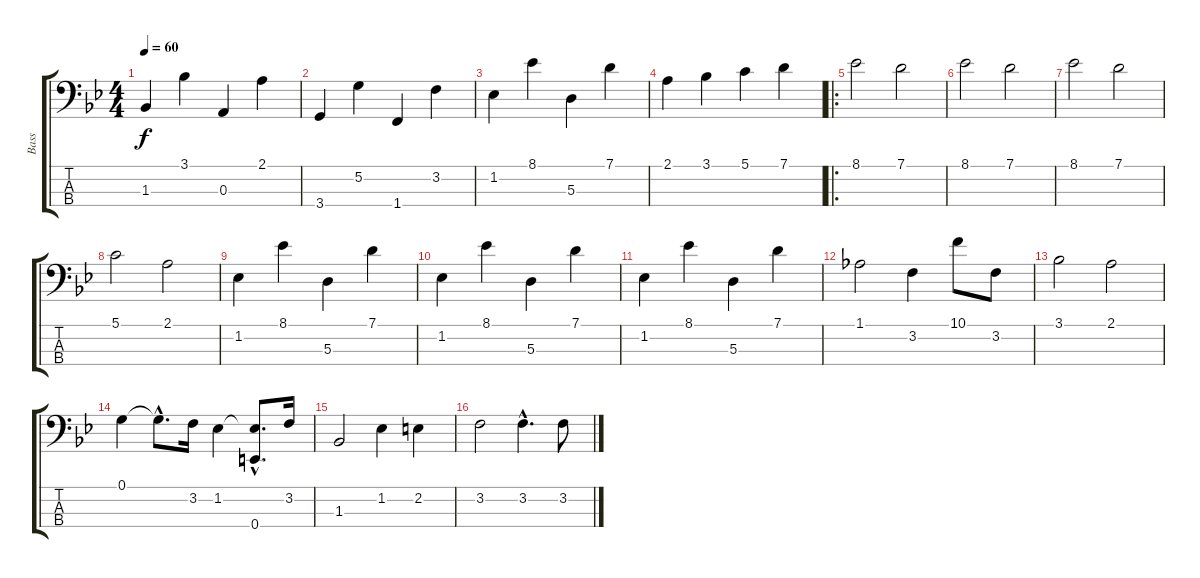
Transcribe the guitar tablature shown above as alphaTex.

\track ("Bass" "Bass") {instrument electricbassfinger}
\staff {score tabs}
\tuning (G2 D2 A1 E1) {hide}
\ts (4 4)
\tempo 60
\clef f4
\ks bb
1.3.4{dy f instrument electricbassfinger} 3.1.4 0.3.4 2.1.4 |
3.4.4 5.2.4 1.4.4 3.2.4 |
1.2.4 8.1.4 5.3.4 7.1.4 |
2.1.4 3.1.4 5.1.4 7.1.4 |
\ro
8.1.2 7.1.2 |
8.1.2 7.1.2 |
8.1.2 7.1.2 |
5.1.2 2.1.2 |
1.2.4 8.1.4 5.3.4 7.1.4 |
1.2.4 8.1.4 5.3.4 7.1.4 |
1.2.4 8.1.4 5.3.4 7.1.4 |
1.1.2 3.2.4 10.1.8 3.2.8 |
3.1.2 2.1.2 |
0.1.4 0.1{hac t}.8{d} 3.2.16 1.2.4 (1.2{hac t} 0.4{hac}).8{d} 3.2.16 |
1.3.2 1.2.4 2.2.4 |
3.2.2 3.2{hac}.4{d} 3.2.8
